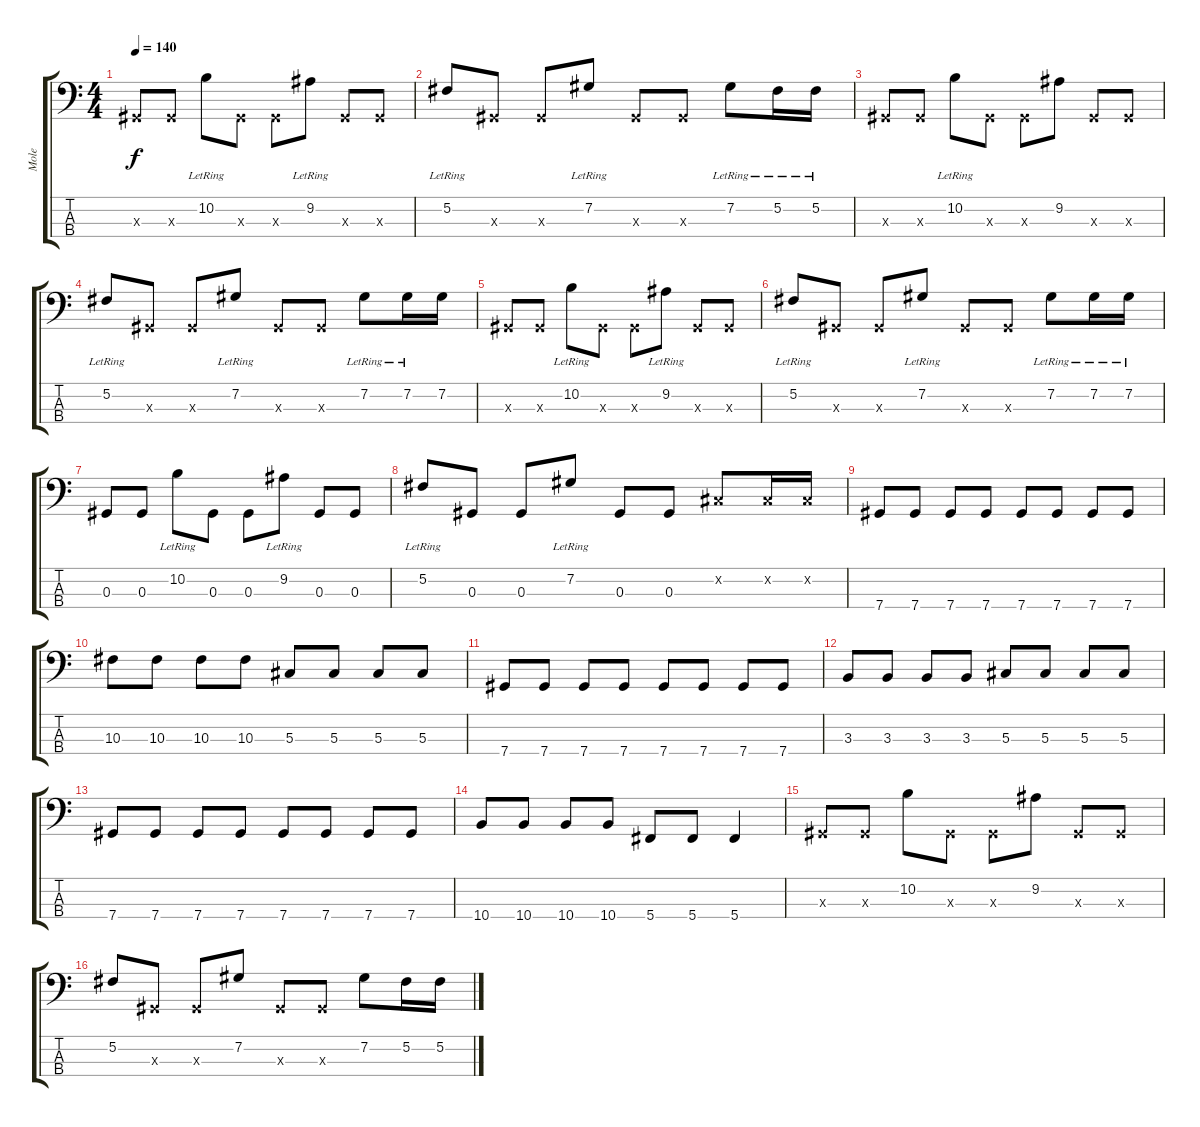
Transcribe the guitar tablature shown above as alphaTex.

\track ("Mole" "Mole") {instrument electricbasspick}
\staff {score tabs}
\tuning (Gb2 Db2 Ab1 Db1) {hide}
\ts (4 4)
\tempo 140
\clef f4
\ks c
0.3{x}.8{dy f instrument electricbasspick} 0.3{x}.8 10.2{lr}.8 0.3{x}.8 0.3{x}.8 9.2{lr}.8 0.3{x}.8 0.3{x}.8 |
5.2{lr}.8 0.3{x}.8 0.3{x}.8 7.2{lr}.8 0.3{x}.8 0.3{x}.8 7.2{lr}.8 5.2{lr}.16 5.2{lr}.16 |
0.3{x}.8 0.3{x}.8 10.2{lr}.8 0.3{x}.8 0.3{x}.8 9.2.8 0.3{x}.8 0.3{x}.8 |
5.2{lr}.8 0.3{x}.8 0.3{x}.8 7.2{lr}.8 0.3{x}.8 0.3{x}.8 7.2{lr}.8 7.2{lr}.16 7.2.16 |
0.3{x}.8 0.3{x}.8 10.2{lr}.8 0.3{x}.8 0.3{x}.8 9.2{lr}.8 0.3{x}.8 0.3{x}.8 |
5.2{lr}.8 0.3{x}.8 0.3{x}.8 7.2{lr}.8 0.3{x}.8 0.3{x}.8 7.2{lr}.8 7.2{lr}.16 7.2{lr}.16 |
0.3.8 0.3.8 10.2{lr}.8 0.3.8 0.3.8 9.2{lr}.8 0.3.8 0.3.8 |
5.2{lr}.8 0.3.8 0.3.8 7.2{lr}.8 0.3.8 0.3.8 0.2{x}.8 0.2{x}.16 0.2{x}.16 |
7.4.8 7.4.8 7.4.8 7.4.8 7.4.8 7.4.8 7.4.8 7.4.8 |
10.3.8 10.3.8 10.3.8 10.3.8 5.3.8 5.3.8 5.3.8 5.3.8 |
7.4.8 7.4.8 7.4.8 7.4.8 7.4.8 7.4.8 7.4.8 7.4.8 |
3.3.8 3.3.8 3.3.8 3.3.8 5.3.8 5.3.8 5.3.8 5.3.8 |
7.4.8 7.4.8 7.4.8 7.4.8 7.4.8 7.4.8 7.4.8 7.4.8 |
10.4.8 10.4.8 10.4.8 10.4.8 5.4.8 5.4.8 5.4.4 |
0.3{x}.8 0.3{x}.8 10.2.8 0.3{x}.8 0.3{x}.8 9.2.8 0.3{x}.8 0.3{x}.8 |
5.2.8 0.3{x}.8 0.3{x}.8 7.2.8 0.3{x}.8 0.3{x}.8 7.2.8 5.2.16 5.2.16
